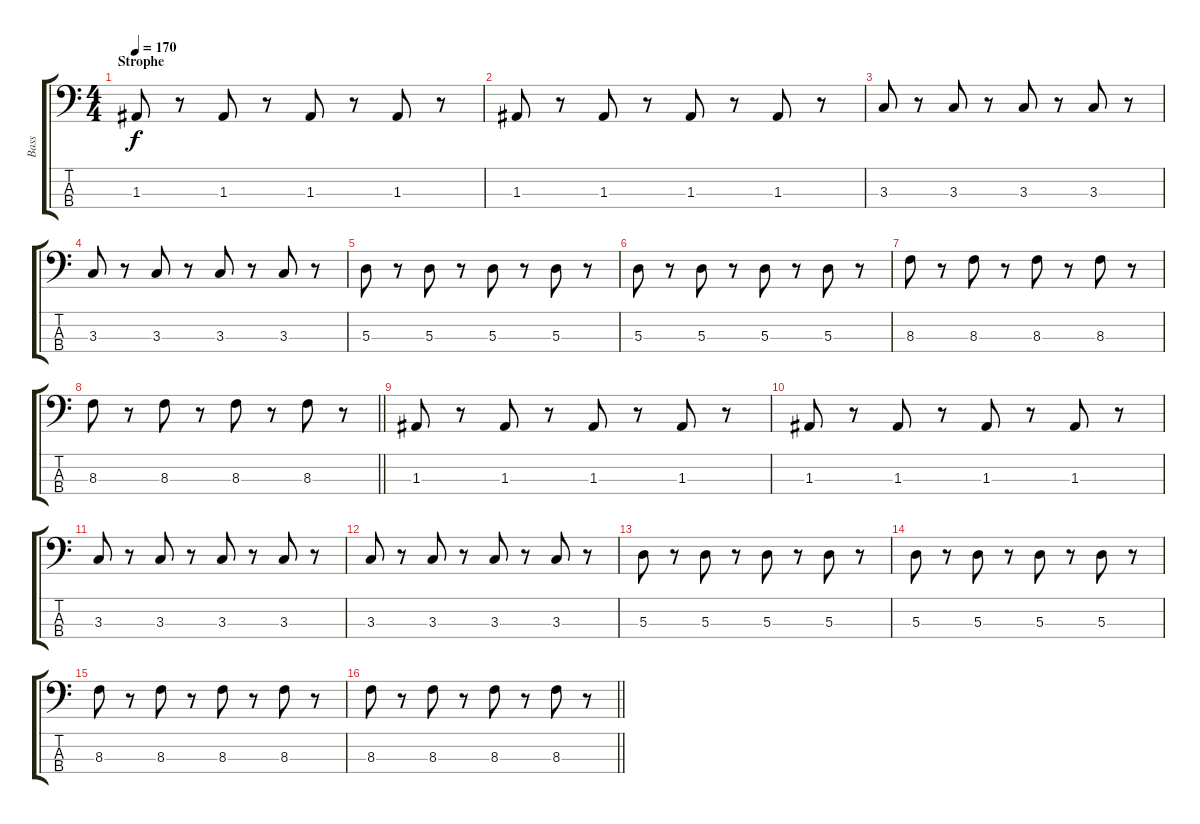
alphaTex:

\track ("Bass" "Bass") {instrument electricbassfinger}
\staff {score tabs}
\tuning (G2 D2 A1 E1) {hide}
\ts (4 4)
\section ("" "Strophe")
\tempo 170
\clef f4
\ks c
1.3.8{dy f} r.8 1.3.8 r.8 1.3.8 r.8 1.3.8 r.8 |
1.3.8 r.8 1.3.8 r.8 1.3.8 r.8 1.3.8 r.8 |
3.3.8 r.8 3.3.8 r.8 3.3.8 r.8 3.3.8 r.8 |
3.3.8 r.8 3.3.8 r.8 3.3.8 r.8 3.3.8 r.8 |
5.3.8 r.8 5.3.8 r.8 5.3.8 r.8 5.3.8 r.8 |
5.3.8 r.8 5.3.8 r.8 5.3.8 r.8 5.3.8 r.8 |
8.3.8 r.8 8.3.8 r.8 8.3.8 r.8 8.3.8 r.8 |
\barLineRight lightlight
8.3.8 r.8 8.3.8 r.8 8.3.8 r.8 8.3.8 r.8 |
1.3.8 r.8 1.3.8 r.8 1.3.8 r.8 1.3.8 r.8 |
1.3.8 r.8 1.3.8 r.8 1.3.8 r.8 1.3.8 r.8 |
3.3.8 r.8 3.3.8 r.8 3.3.8 r.8 3.3.8 r.8 |
3.3.8 r.8 3.3.8 r.8 3.3.8 r.8 3.3.8 r.8 |
5.3.8 r.8 5.3.8 r.8 5.3.8 r.8 5.3.8 r.8 |
5.3.8 r.8 5.3.8 r.8 5.3.8 r.8 5.3.8 r.8 |
8.3.8 r.8 8.3.8 r.8 8.3.8 r.8 8.3.8 r.8 |
\barLineRight lightlight
8.3.8 r.8 8.3.8 r.8 8.3.8 r.8 8.3.8 r.8
